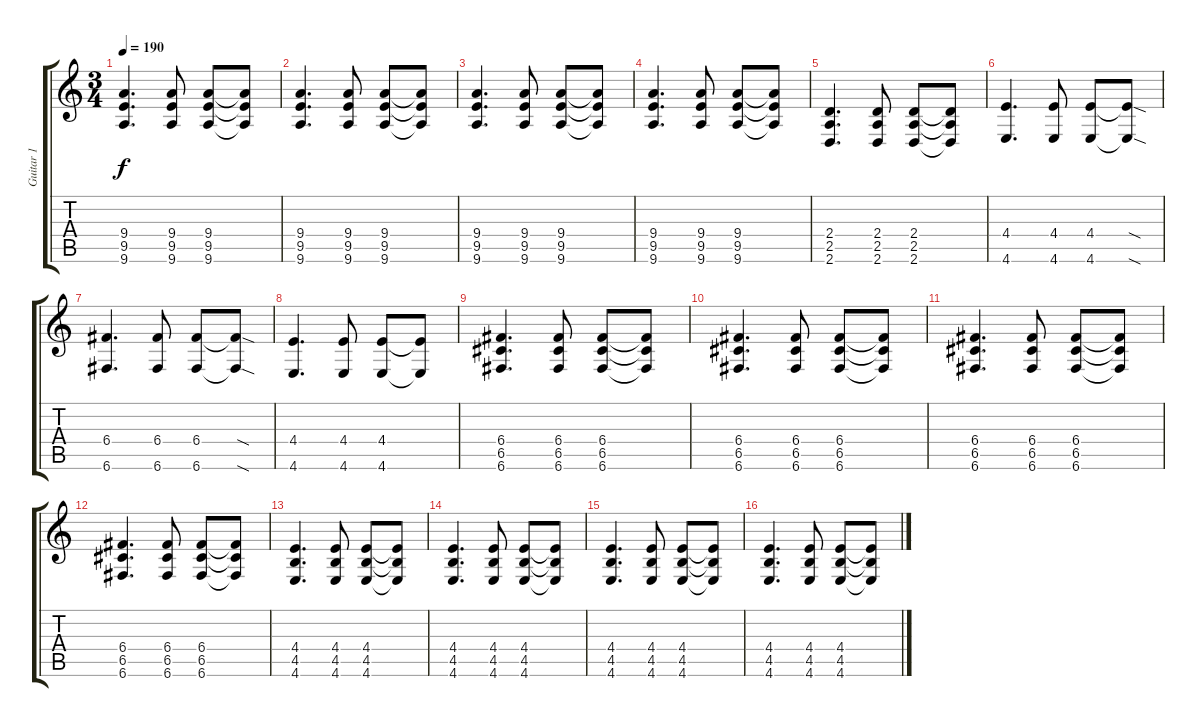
\track ("Guitar 1" "Guitar 1") {instrument distortionguitar}
\staff {score tabs}
\tuning (E4 C4 G3 C3 G2 C2) {hide}
\ts (3 4)
\tempo 190
\clef g2
\ks c
(9.4 9.5 9.6).4{d dy f} (9.4 9.5 9.6).8 (9.4 9.5 9.6).8 (9.4{t} 9.5{t} 9.6{t}).8 |
(9.4 9.5 9.6).4{d} (9.4 9.5 9.6).8 (9.4 9.5 9.6).8 (9.4{t} 9.5{t} 9.6{t}).8 |
(9.4 9.5 9.6).4{d} (9.4 9.5 9.6).8 (9.4 9.5 9.6).8 (9.4{t} 9.5{t} 9.6{t}).8 |
(9.4 9.5 9.6).4{d} (9.4 9.5 9.6).8 (9.4 9.5 9.6).8 (9.4{t} 9.5{t} 9.6{t}).8 |
(2.4 2.5 2.6).4{d} (2.4 2.5 2.6).8 (2.4 2.5 2.6).8 (2.4{t} 2.5{t} 2.6{t}).8 |
(4.4 4.6).4{d} (4.4 4.6).8 (4.4 4.6).8 (4.4{sod t} 4.6{sod t}).8 |
(6.4 6.6).4{d} (6.4 6.6).8 (6.4 6.6).8 (6.4{sod t} 6.6{sod t}).8 |
(4.4 4.6).4{d} (4.4 4.6).8 (4.4 4.6).8 (4.4{t} 4.6{t}).8 |
(6.4 6.5 6.6).4{d} (6.4 6.5 6.6).8 (6.4 6.5 6.6).8 (6.4{t} 6.5{t} 6.6{t}).8 |
(6.4 6.5 6.6).4{d} (6.4 6.5 6.6).8 (6.4 6.5 6.6).8 (6.4{t} 6.5{t} 6.6{t}).8 |
(6.4 6.5 6.6).4{d} (6.4 6.5 6.6).8 (6.4 6.5 6.6).8 (6.4{t} 6.5{t} 6.6{t}).8 |
(6.4 6.5 6.6).4{d} (6.4 6.5 6.6).8 (6.4 6.5 6.6).8 (6.4{t} 6.5{t} 6.6{t}).8 |
(4.4 4.5 4.6).4{d} (4.4 4.5 4.6).8 (4.4 4.5 4.6).8 (4.4{t} 4.5{t} 4.6{t}).8 |
(4.4 4.5 4.6).4{d} (4.4 4.5 4.6).8 (4.4 4.5 4.6).8 (4.4{t} 4.5{t} 4.6{t}).8 |
(4.4 4.5 4.6).4{d} (4.4 4.5 4.6).8 (4.4 4.5 4.6).8 (4.4{t} 4.5{t} 4.6{t}).8 |
(4.4 4.5 4.6).4{d} (4.4 4.5 4.6).8 (4.4 4.5 4.6).8 (4.4{t} 4.5{t} 4.6{t}).8
